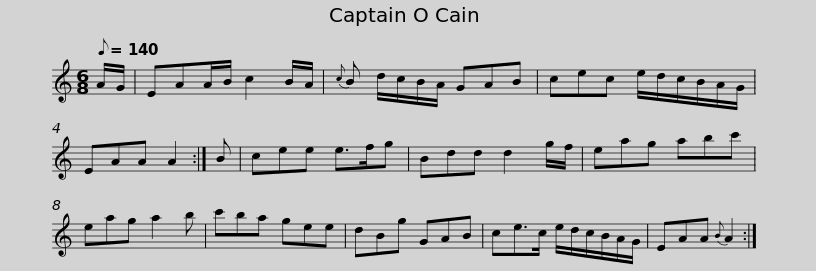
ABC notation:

X:1
L:1/8
Q:1/8=140
M:6/8
I:linebreak $
K:C
V:1 treble
V:1
 A/G/ | EAA/B/ c2 B/A/ |{c} B d/c/B/A/ GAB | cec e/d/c/B/A/G/ | EAA A2 :| %5
 B | cee e>fg | Bdd d2 g/f/ |$ eag abc' | eag a2 b | %10
 c'ba gee | dBg GAB | ce>c e/d/c/B/A/G/ | EAA{B} A2 :| %14
